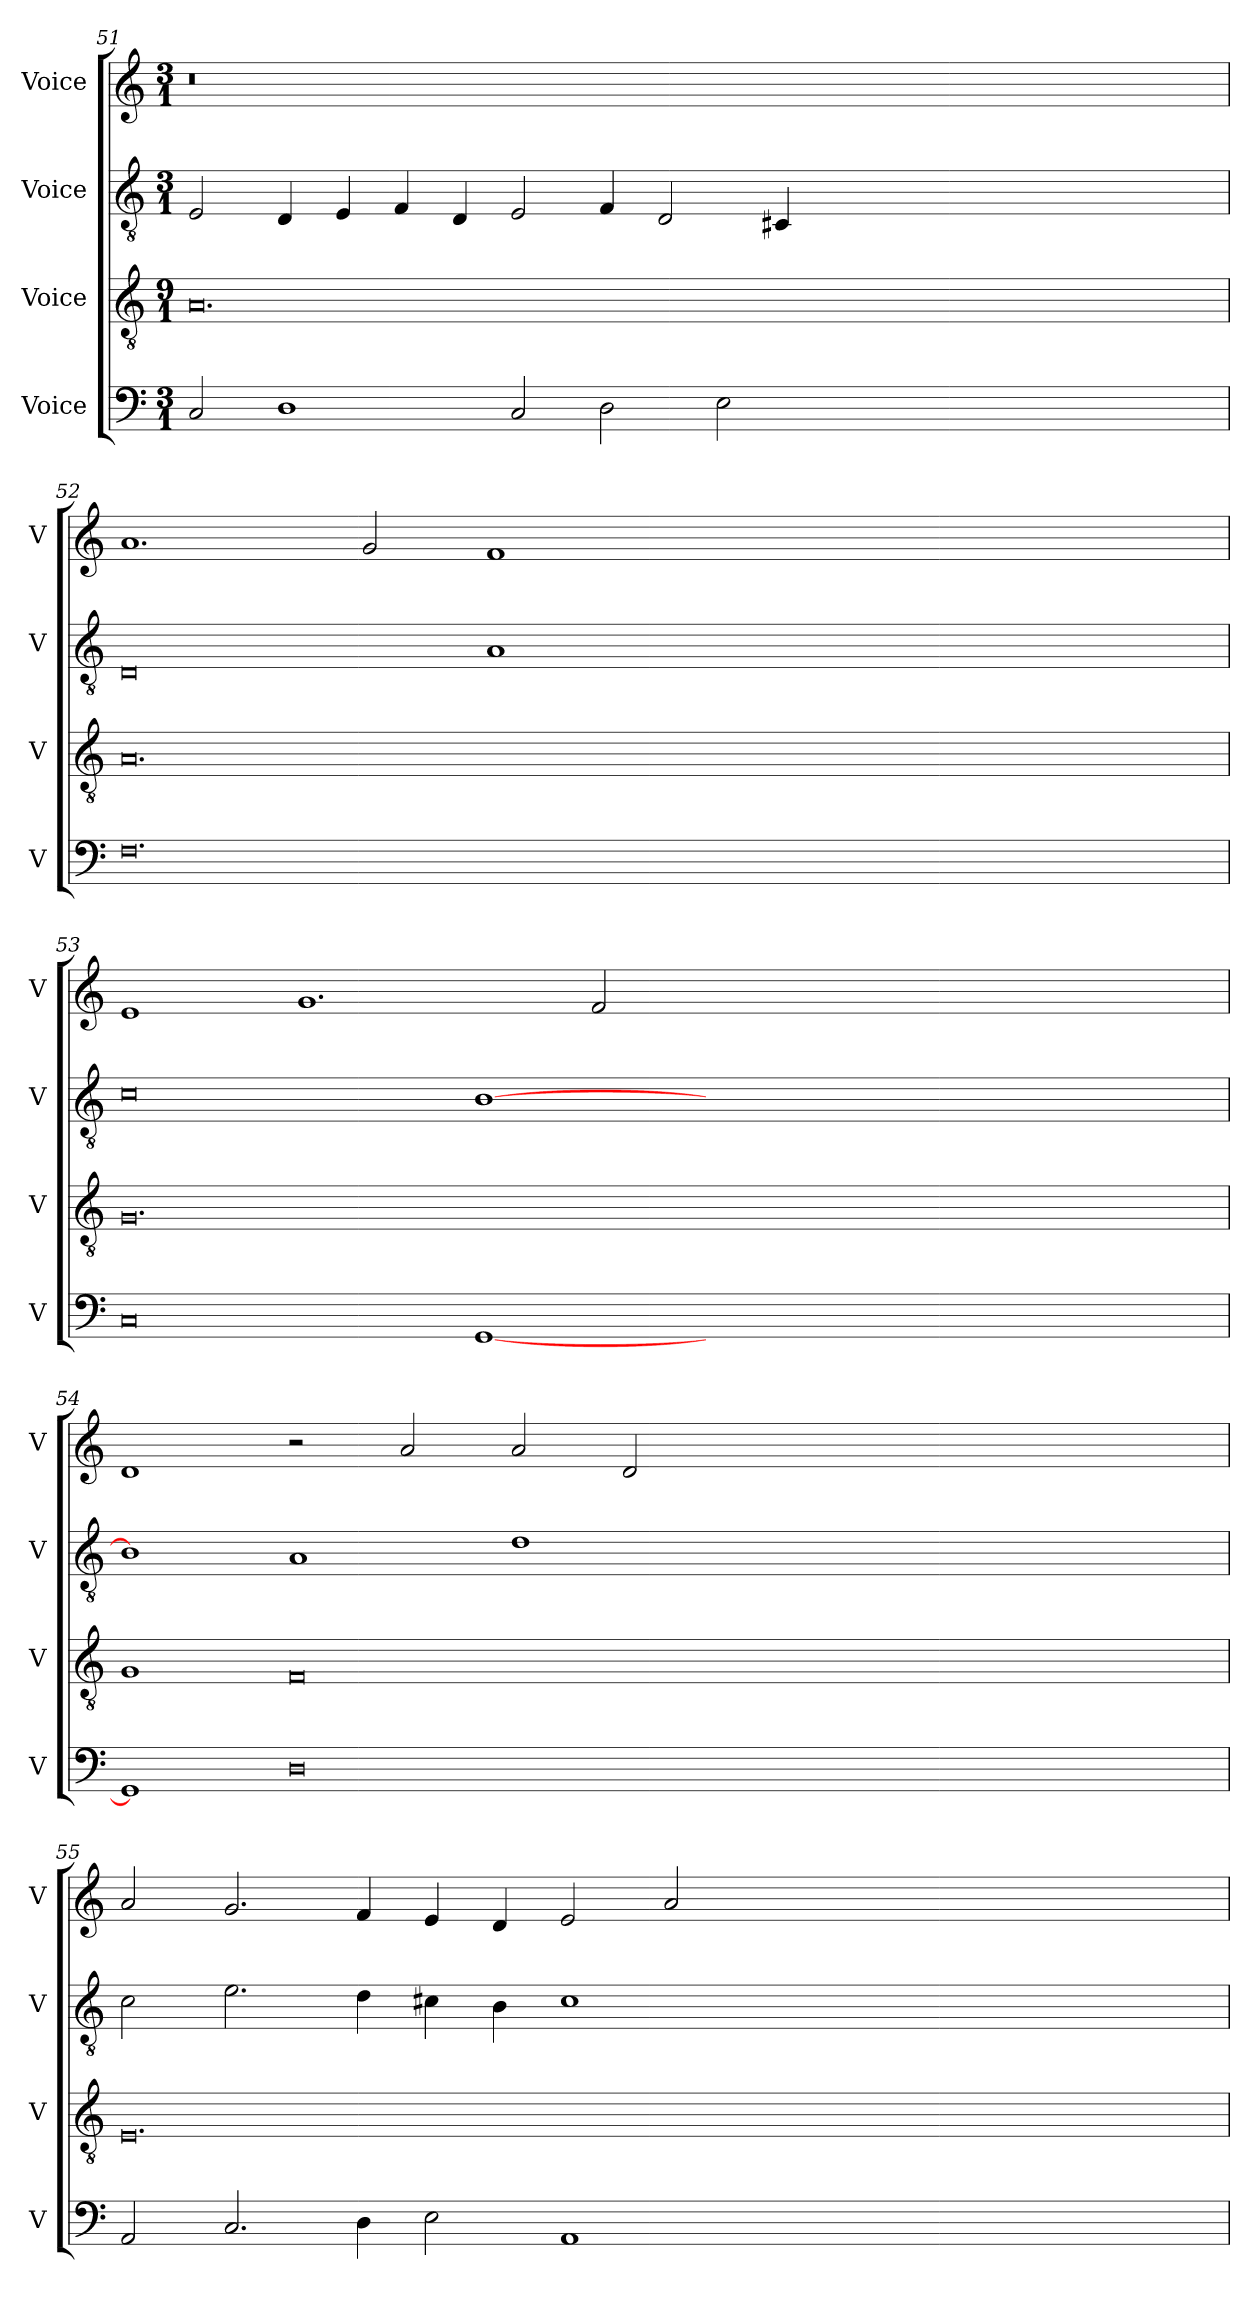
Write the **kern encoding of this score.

**kern	**kern	**kern	**kern
*part4	*part3	*part2	*part1
*staff4	*staff3	*staff2	*staff1
*I"Voice	*I"Voice	*I"Voice	*I"Voice
*I'V	*I'V	*I'V	*I'V
!!LO:PB:g=z
*clefF4	*clefGv2	*clefGv2	*clefG2
*k[]	*k[]	*k[]	*k[]
*M3/1	*M9/1	*M3/1	*M3/1
=51	=51	=51	=51
2C/	0.A	2E/	0.r
1D	.	4D/	.
.	.	4E/	.
.	.	4F/	.
.	.	4D/	.
2C/	.	2E/	.
2D\	.	4F/	.
.	.	2D/	.
2E\	.	.	.
.	.	4C#X/	.
00.ryy	00.ryy	00.ryy	00.ryy
!!LO:LB:g=z
=52	=52	=52	=52
0.F	0.A	0D	1.a
.	.	.	2g/
.	.	1A	1f
00.ryy	00.ryy	00.ryy	00.ryy
=53	=53	=53	=53
0C	0.G	0c	1e
.	.	.	1.g
[1GG	.	[1B	.
.	.	.	2f/
00.ryy	00.ryy	00.ryy	00.ryy
!!LO:LB:g=z
=54	=54	=54	=54
1GG]	1G	1B]	1d
0D	0F	1A	2r
.	.	.	2a/
.	.	1d	2a/
.	.	.	2d/
00.ryy	00.ryy	00.ryy	00.ryy
!!LO:LB:g=z
=55	=55	=55	=55
2AA/	0.E	2c\	2a/
2.C/	.	2.e\	2.g/
4D\	.	4d\	4f/
2E\	.	4c#X\	4e/
.	.	4B\	4d/
1AA	.	1c#	2e/
.	.	.	2a/
00.ryy	00.ryy	00.ryy	00.ryy
=	=	=	=
*-	*-	*-	*-
